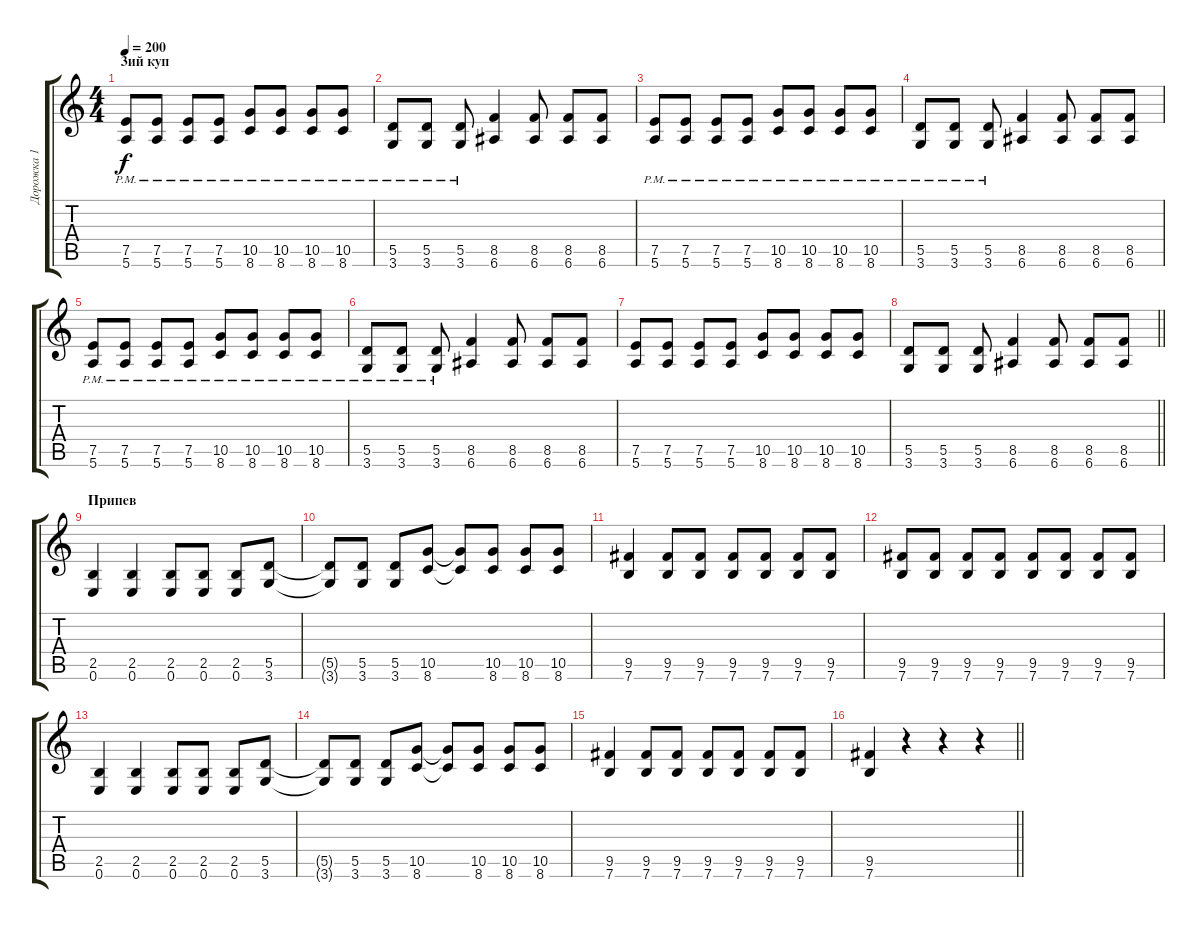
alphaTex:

\track ("Дорожка 1" "Дорожка 1") {instrument overdrivenguitar}
\staff {score tabs}
\tuning (E4 B3 G3 D3 A2 E2) {hide}
\ts (4 4)
\section ("" "3ий куп")
\tempo 200
\clef g2
\ks c
(7.5{pm} 5.6{pm}).8{dy f} (7.5{pm} 5.6{pm}).8 (7.5{pm} 5.6{pm}).8 (7.5{pm} 5.6{pm}).8 (10.5{pm} 8.6{pm}).8 (10.5{pm} 8.6{pm}).8 (10.5{pm} 8.6{pm}).8 (10.5{pm} 8.6{pm}).8 |
(5.5{pm} 3.6{pm}).8 (5.5{pm} 3.6{pm}).8 (5.5{pm} 3.6{pm}).8 (8.5 6.6).4 (8.5 6.6).8 (8.5 6.6).8 (8.5 6.6).8 |
(7.5{pm} 5.6{pm}).8 (7.5{pm} 5.6{pm}).8 (7.5{pm} 5.6{pm}).8 (7.5{pm} 5.6{pm}).8 (10.5{pm} 8.6{pm}).8 (10.5{pm} 8.6{pm}).8 (10.5{pm} 8.6{pm}).8 (10.5{pm} 8.6{pm}).8 |
(5.5{pm} 3.6{pm}).8 (5.5{pm} 3.6{pm}).8 (5.5{pm} 3.6{pm}).8 (8.5 6.6).4 (8.5 6.6).8 (8.5 6.6).8 (8.5 6.6).8 |
(7.5{pm} 5.6{pm}).8 (7.5{pm} 5.6{pm}).8 (7.5{pm} 5.6{pm}).8 (7.5{pm} 5.6{pm}).8 (10.5{pm} 8.6{pm}).8 (10.5{pm} 8.6{pm}).8 (10.5{pm} 8.6{pm}).8 (10.5{pm} 8.6{pm}).8 |
(5.5{pm} 3.6{pm}).8 (5.5{pm} 3.6{pm}).8 (5.5{pm} 3.6{pm}).8 (8.5 6.6).4 (8.5 6.6).8 (8.5 6.6).8 (8.5 6.6).8 |
(7.5 5.6).8 (7.5 5.6).8 (7.5 5.6).8 (7.5 5.6).8 (10.5 8.6).8 (10.5 8.6).8 (10.5 8.6).8 (10.5 8.6).8 |
\barLineRight lightlight
(5.5 3.6).8 (5.5 3.6).8 (5.5 3.6).8 (8.5 6.6).4 (8.5 6.6).8 (8.5 6.6).8 (8.5 6.6).8 |
\section ("" "Припев")
(2.5 0.6).4 (2.5 0.6).4 (2.5 0.6).8 (2.5 0.6).8 (2.5 0.6).8 (5.5 3.6).8 |
(5.5{t} 3.6{t}).8 (5.5 3.6).8 (5.5 3.6).8 (10.5 8.6).8 (10.5{t} 8.6{t}).8 (10.5 8.6).8 (10.5 8.6).8 (10.5 8.6).8 |
(9.5 7.6).4 (9.5 7.6).8 (9.5 7.6).8 (9.5 7.6).8 (9.5 7.6).8 (9.5 7.6).8 (9.5 7.6).8 |
(9.5 7.6).8 (9.5 7.6).8 (9.5 7.6).8 (9.5 7.6).8 (9.5 7.6).8 (9.5 7.6).8 (9.5 7.6).8 (9.5 7.6).8 |
(2.5 0.6).4 (2.5 0.6).4 (2.5 0.6).8 (2.5 0.6).8 (2.5 0.6).8 (5.5 3.6).8 |
(5.5{t} 3.6{t}).8 (5.5 3.6).8 (5.5 3.6).8 (10.5 8.6).8 (10.5{t} 8.6{t}).8 (10.5 8.6).8 (10.5 8.6).8 (10.5 8.6).8 |
(9.5 7.6).4 (9.5 7.6).8 (9.5 7.6).8 (9.5 7.6).8 (9.5 7.6).8 (9.5 7.6).8 (9.5 7.6).8 |
\barLineRight lightlight
(9.5 7.6).4 r.4 r.4 r.4
